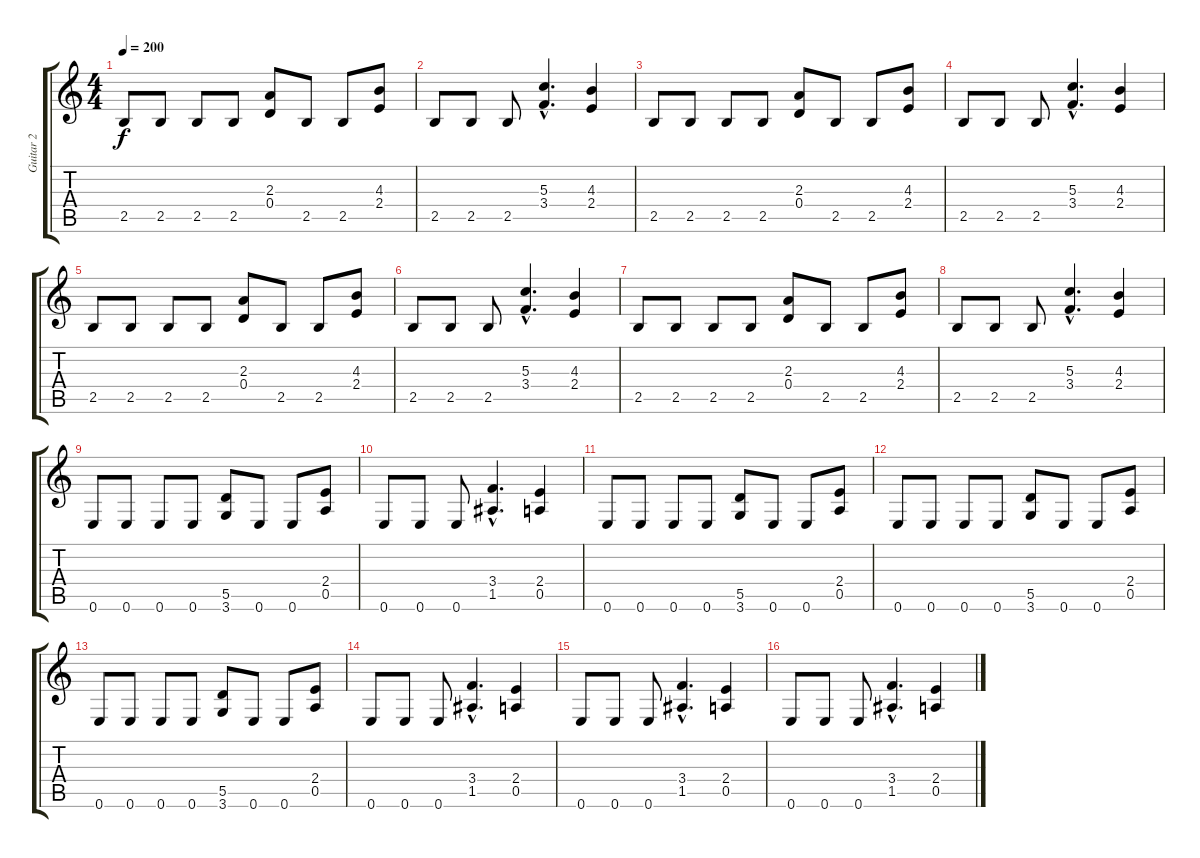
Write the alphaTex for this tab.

\track ("Guitar 2" "Guitar 2") {instrument overdrivenguitar}
\staff {score tabs}
\tuning (E4 B3 G3 D3 A2 E2) {hide}
\ts (4 4)
\tempo 200
\clef g2
\ks c
2.5.8{dy f} 2.5.8 2.5.8 2.5.8 (2.3 0.4).8 2.5.8 2.5.8 (4.3 2.4).8 |
2.5.8 2.5.8 2.5.8 (5.3{hac} 3.4{hac}).4{d} (4.3 2.4).4 |
2.5.8 2.5.8 2.5.8 2.5.8 (2.3 0.4).8 2.5.8 2.5.8 (4.3 2.4).8 |
2.5.8 2.5.8 2.5.8 (5.3{hac} 3.4{hac}).4{d} (4.3 2.4).4 |
2.5.8 2.5.8 2.5.8 2.5.8 (2.3 0.4).8 2.5.8 2.5.8 (4.3 2.4).8 |
2.5.8 2.5.8 2.5.8 (5.3{hac} 3.4{hac}).4{d} (4.3 2.4).4 |
2.5.8 2.5.8 2.5.8 2.5.8 (2.3 0.4).8 2.5.8 2.5.8 (4.3 2.4).8 |
2.5.8 2.5.8 2.5.8 (5.3{hac} 3.4{hac}).4{d} (4.3 2.4).4 |
0.6.8 0.6.8 0.6.8 0.6.8 (5.5 3.6).8 0.6.8 0.6.8 (2.4 0.5).8 |
0.6.8 0.6.8 0.6.8 (3.4{hac} 1.5{hac}).4{d} (2.4 0.5).4 |
0.6.8 0.6.8 0.6.8 0.6.8 (5.5 3.6).8 0.6.8 0.6.8 (2.4 0.5).8 |
0.6.8 0.6.8 0.6.8 0.6.8 (5.5 3.6).8 0.6.8 0.6.8 (2.4 0.5).8 |
0.6.8 0.6.8 0.6.8 0.6.8 (5.5 3.6).8 0.6.8 0.6.8 (2.4 0.5).8 |
0.6.8 0.6.8 0.6.8 (3.4{hac} 1.5{hac}).4{d} (2.4 0.5).4 |
0.6.8 0.6.8 0.6.8 (3.4{hac} 1.5{hac}).4{d} (2.4 0.5).4 |
0.6.8 0.6.8 0.6.8 (3.4{hac} 1.5{hac}).4{d} (2.4 0.5).4
